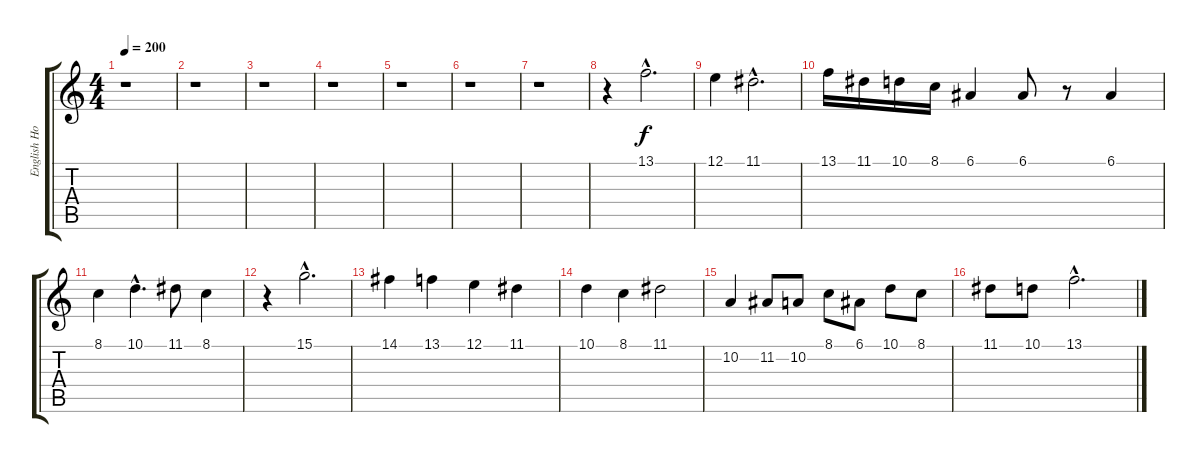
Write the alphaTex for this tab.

\track ("English Horn" "English Ho") {instrument englishhorn}
\staff {score tabs}
\tuning (E4 B3 G3 D3 A2 E2) {hide}
\ts (4 4)
\tempo 200
\clef g2
\ks c
r.1{dy f} |
r.1 |
r.1 |
r.1 |
r.1 |
r.1 |
r.1 |
r.4 13.1{hac}.2{d} |
12.1.4 11.1{hac}.2{d} |
13.1.16 11.1.16 10.1.16 8.1.16 6.1.4 6.1.8 r.8 6.1.4 |
8.1.4 10.1{hac}.4{d} 11.1.8 8.1.4 |
r.4 15.1{hac}.2{d} |
14.1.4 13.1.4 12.1.4 11.1.4 |
10.1.4 8.1.4 11.1.2 |
10.2.4 11.2.8 10.2.8 8.1.8 6.1.8 10.1.8 8.1.8 |
11.1.8 10.1.8 13.1{hac}.2{d}
